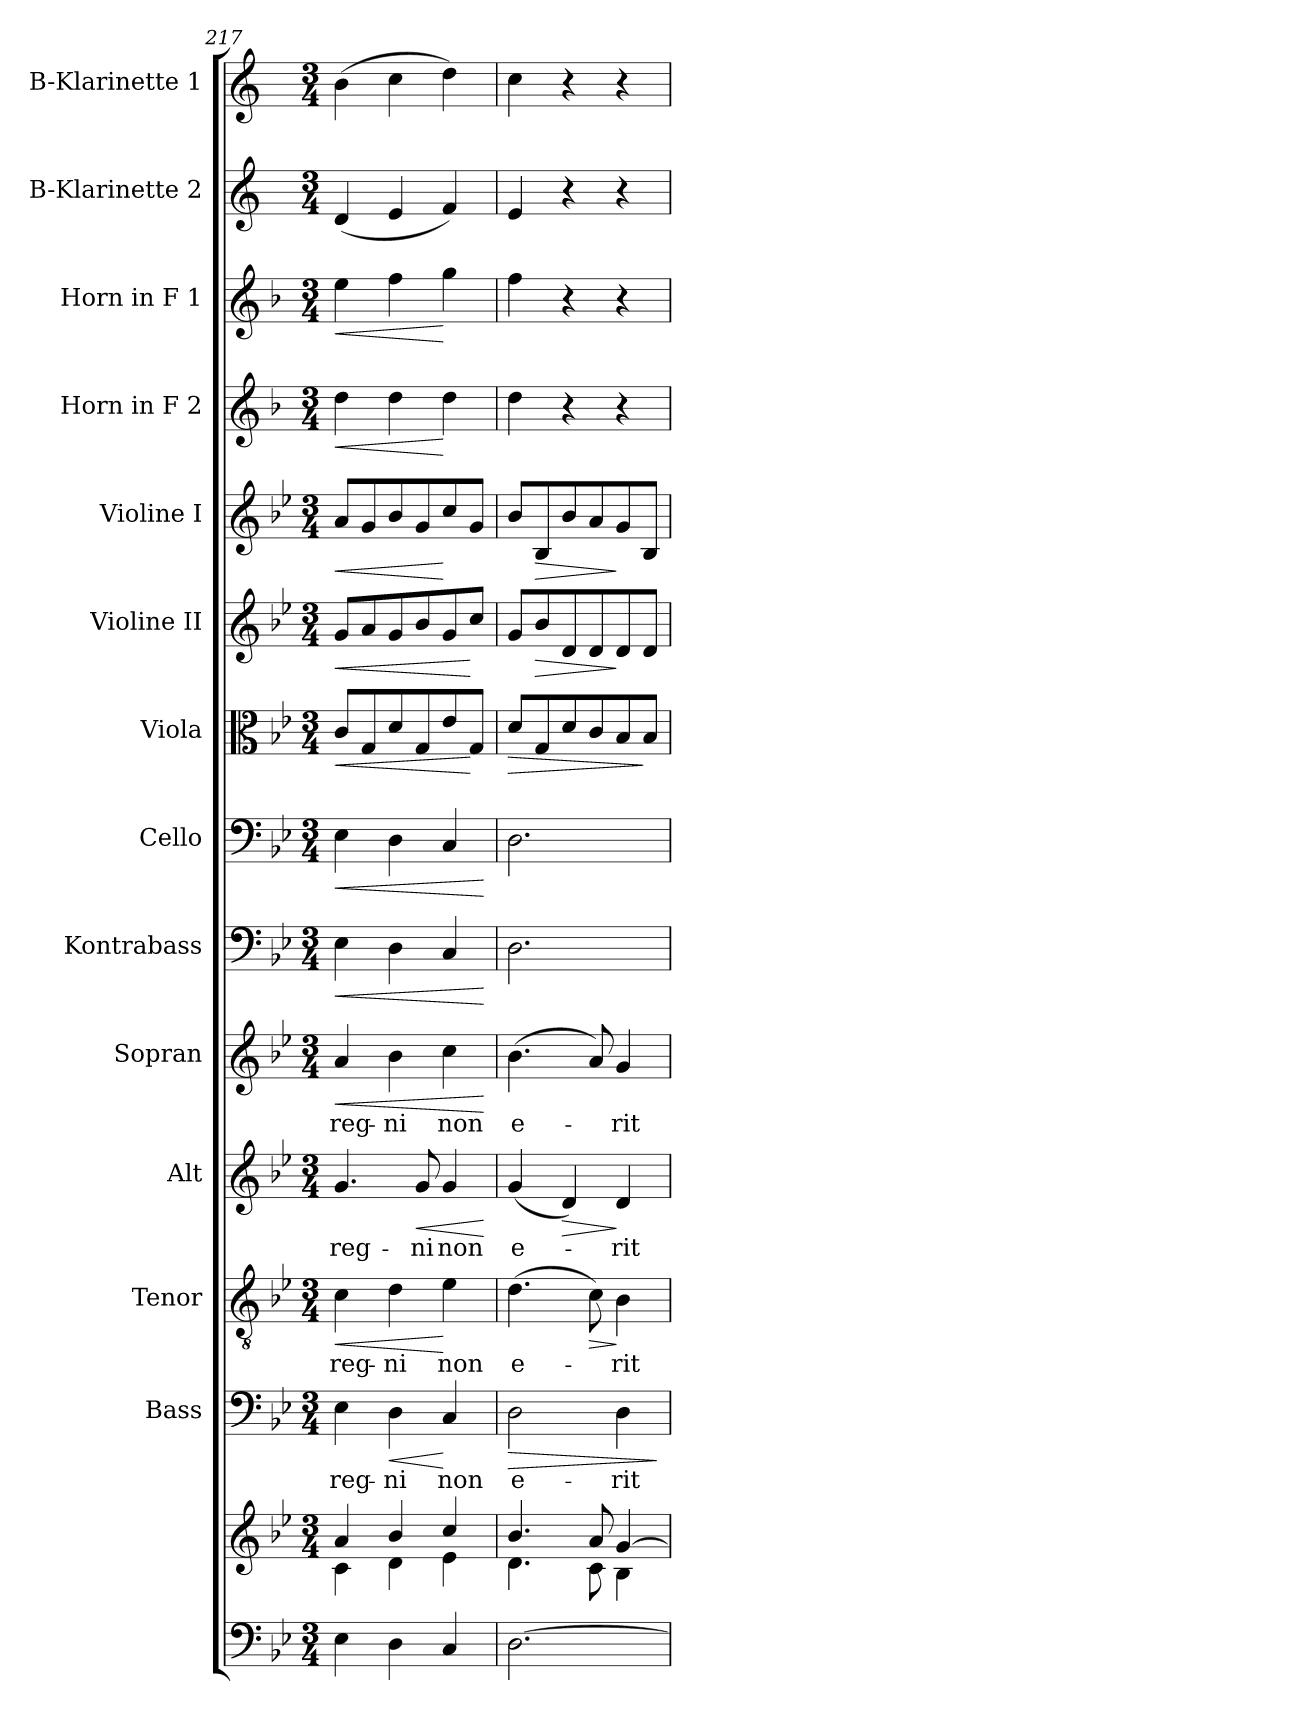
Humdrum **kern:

**kern	**kern	**kern	**text	**dynam	**kern	**text	**dynam	**kern	**text	**dynam	**kern	**text	**dynam	**kern	**dynam	**kern	**dynam	**kern	**dynam	**kern	**dynam	**kern	**dynam	**kern	**dynam	**kern	**dynam	**kern	**kern
*part14	*part14	*part13	*part13	*part13	*part12	*part12	*part12	*part11	*part11	*part11	*part10	*part10	*part10	*part9	*part9	*part8	*part8	*part7	*part7	*part6	*part6	*part5	*part5	*part4	*part4	*part3	*part3	*part2	*part1
*staff15	*staff14	*staff13	*staff13	*staff13	*staff12	*staff12	*staff12	*staff11	*staff11	*staff11	*staff10	*staff10	*staff10	*staff9	*staff9	*staff8	*staff8	*staff7	*staff7	*staff6	*staff6	*staff5	*staff5	*staff4	*staff4	*staff3	*staff3	*staff2	*staff1
*	*	*I"Bass	*	*	*I"Tenor	*	*	*I"Alt	*	*	*I"Sopran	*	*	*I"Kontrabass	*	*I"Cello	*	*I"Viola	*	*I"Violine II	*	*I"Violine I	*	*I"Horn in F 2	*	*I"Horn in F 1	*	*I"B-Klarinette 2	*I"B-Klarinette 1
*	*	*I'B.	*	*	*I'T.	*	*	*I'A.	*	*	*I'S.	*	*	*I'Kb.	*	*	*	*I'Vla.	*	*I'Vl. II	*	*I'Vl. I	*	*	*	*	*	*I'B Kl. 2	*I'B Kl. 1
*clefF4	*clefG2	*clefF4	*	*	*clefGv2	*	*	*clefG2	*	*	*clefG2	*	*	*clefF4	*	*clefF4	*	*clefC3	*	*clefG2	*	*clefG2	*	*clefG2	*	*clefG2	*	*clefG2	*clefG2
*	*	*	*	*	*	*	*	*	*	*	*	*	*	*ITrd7c12	*	*	*	*	*	*	*	*	*	*ITrd4c7	*	*ITrd4c7	*	*ITrd1c2	*ITrd1c2
*k[b-e-]	*k[b-e-]	*k[b-e-]	*	*	*k[b-e-]	*	*	*k[b-e-]	*	*	*k[b-e-]	*	*	*k[b-e-]	*	*k[b-e-]	*	*k[b-e-]	*	*k[b-e-]	*	*k[b-e-]	*	*k[b-e-]	*	*k[b-e-]	*	*k[b-e-]	*k[b-e-]
*B-:	*B-:	*B-:	*	*	*B-:	*	*	*B-:	*	*	*B-:	*	*	*B-:	*	*B-:	*	*B-:	*	*B-:	*	*B-:	*	*B-:	*	*B-:	*	*B-:	*B-:
*M3/4	*M3/4	*M3/4	*	*	*M3/4	*	*	*M3/4	*	*	*M3/4	*	*	*M3/4	*	*M3/4	*	*M3/4	*	*M3/4	*	*M3/4	*	*M3/4	*	*M3/4	*	*M3/4	*M3/4
=217	=217	=217	=217	=217	=217	=217	=217	=217	=217	=217	=217	=217	=217	=217	=217	=217	=217	=217	=217	=217	=217	=217	=217	=217	=217	=217	=217	=217	=217
*	*^	*	*	*	*	*	*	*	*	*	*	*	*	*	*	*	*	*	*	*	*	*	*	*	*	*	*	*	*
!	!	!	!	!LO:LY:b	!	!	!LO:LY:b	!LO:HP:b	!	!LO:LY:b	!	!	!LO:LY:b	!LO:HP:b	!	!LO:HP:b	!	!LO:HP:b	!	!LO:HP:b	!	!LO:HP:b	!	!LO:HP:b	!	!LO:HP:b	!	!LO:HP:b	!	!
4E-\	4a/	4c\	4E-\	reg-	.	4c\	reg-	<	4.g/	reg-	.	4a/	reg-	<	4EE-\	<	4E-\	<	8c/L	<	8g/L	<	8a/L	<	4g\	<	4a\	<	(<4c/	(>4a\
.	.	.	.	.	.	.	.	.	.	.	.	.	.	.	.	.	.	.	8G/	.	8a/	.	8g/	.	.	.	.	.	.	.
!	!	!	!	!LO:LY:b	!LO:HP:b	!	!LO:LY:b	!	!	!	!	!	!LO:LY:b	!	!	!	!	!	!	!	!	!	!	!	!	!	!	!	!	!
4D\	4b-/	4d\	4D\	-ni	<	4d\	-ni	.	.	.	.	4b-\	-ni	.	4DD\	.	4D\	.	8d/	.	8g/	.	8b-/	.	4g\	.	4b-\	.	4d/	4b-\
!	!	!	!	!	!	!	!	!	!	!LO:LY:b	!LO:HP:b	!	!	!	!	!	!	!	!	!	!	!	!	!	!	!	!	!	!	!
.	.	.	.	.	.	.	.	.	8g/	-ni	<	.	.	.	.	.	.	.	8G/	.	8b-/	.	8g/	.	.	.	.	.	.	.
!	!	!	!	!LO:LY:b	!	!	!LO:LY:b	!	!	!LO:LY:b	!	!	!LO:LY:b	!	!	!	!	!	!	!	!	!	!	!	!	!	!	!	!	!
4C/	4cc/	4e-\	4C/	non	[	4e-\	non	[	4g/	non	.	4cc\	non	.	4CC/	.	4C/	.	8e-/	.	8g/	.	8cc/	[	4g\	[	4cc\	[	4e-/)	4cc\)
.	.	.	.	.	.	.	.	.	.	.	.	.	.	.	.	.	.	.	8G/J	[	8cc/J	[	8g/J	.	.	.	.	.	.	.
*	*v	*v	*	*	*	*	*	*	*	*	*	*	*	*	*	*	*	*	*	*	*	*	*	*	*	*	*	*	*	*
.	.	.	.	.	.	.	.	.	.	[	.	.	[	.	[	.	[	.	.	.	.	.	.	.	.	.	.	.	.
=218	=218	=218	=218	=218	=218	=218	=218	=218	=218	=218	=218	=218	=218	=218	=218	=218	=218	=218	=218	=218	=218	=218	=218	=218	=218	=218	=218	=218	=218
*	*^	*	*	*	*	*	*	*	*	*	*	*	*	*	*	*	*	*	*	*	*	*	*	*	*	*	*	*	*
!	!	!	!	!LO:LY:b	!LO:HP:b	!	!LO:LY:b	!	!	!LO:LY:b	!	!	!LO:LY:b	!	!	!	!	!	!	!LO:HP:b	!	!	!	!	!	!	!	!	!	!
[2.D\	4.b-/	4.d\	2D\	e-	>	(>4.d\	e-	.	(<4g/	e-	.	(>4.b-\	e-	.	2.DD\	.	2.D\	.	8d/L	>	8g/L	.	8b-/L	.	4g\	.	4b-\	.	4d/	4b-\
!	!	!	!	!	!	!	!	!	!	!	!	!	!	!	!	!	!	!	!	!	!	!LO:HP:b	!	!LO:HP:b	!	!	!	!	!	!
.	.	.	.	.	.	.	.	.	.	.	.	.	.	.	.	.	.	.	8G/	.	8b-/	>	8B-/	>	.	.	.	.	.	.
!	!	!	!	!	!	!	!	!	!	!	!LO:HP:b	!	!	!	!	!	!	!	!	!	!	!	!	!	!	!	!	!	!	!
.	.	.	.	.	.	.	.	.	4d/)	.	>	.	.	.	.	.	.	.	8d/	.	8d/	.	8b-/	.	4r	.	4r	.	4r	4r
!	!	!	!	!	!	!	!	!LO:HP:b	!	!	!	!	!	!	!	!	!	!	!	!	!	!	!	!	!	!	!	!	!	!
.	8a/	8c\	.	.	.	8c\)	.	>	.	.	.	8a/)	.	.	.	.	.	.	8c/	.	8d/	.	8a/	.	.	.	.	.	.	.
!	!	!	!	!LO:LY:b	!	!	!LO:LY:b	!	!	!LO:LY:b	!	!	!LO:LY:b	!	!	!	!	!	!	!	!	!	!	!	!	!	!	!	!	!
.	[>4g/	4B-\	4D\	-rit	.	4B-\	-rit	]	4d/	-rit	]	4g/	-rit	.	.	.	.	.	8B-/	.	8d/	]	8g/	]	4r	.	4r	.	4r	4r
.	.	.	.	.	.	.	.	.	.	.	.	.	.	.	.	.	.	.	8B-/J	]	8d/J	.	8B-/J	.	.	.	.	.	.	.
*	*v	*v	*	*	*	*	*	*	*	*	*	*	*	*	*	*	*	*	*	*	*	*	*	*	*	*	*	*	*	*
.	.	.	.	]	.	.	.	.	.	.	.	.	.	.	.	.	.	.	.	.	.	.	.	.	.	.	.	.	.
=	=	=	=	=	=	=	=	=	=	=	=	=	=	=	=	=	=	=	=	=	=	=	=	=	=	=	=	=	=
*-	*-	*-	*-	*-	*-	*-	*-	*-	*-	*-	*-	*-	*-	*-	*-	*-	*-	*-	*-	*-	*-	*-	*-	*-	*-	*-	*-	*-	*-
